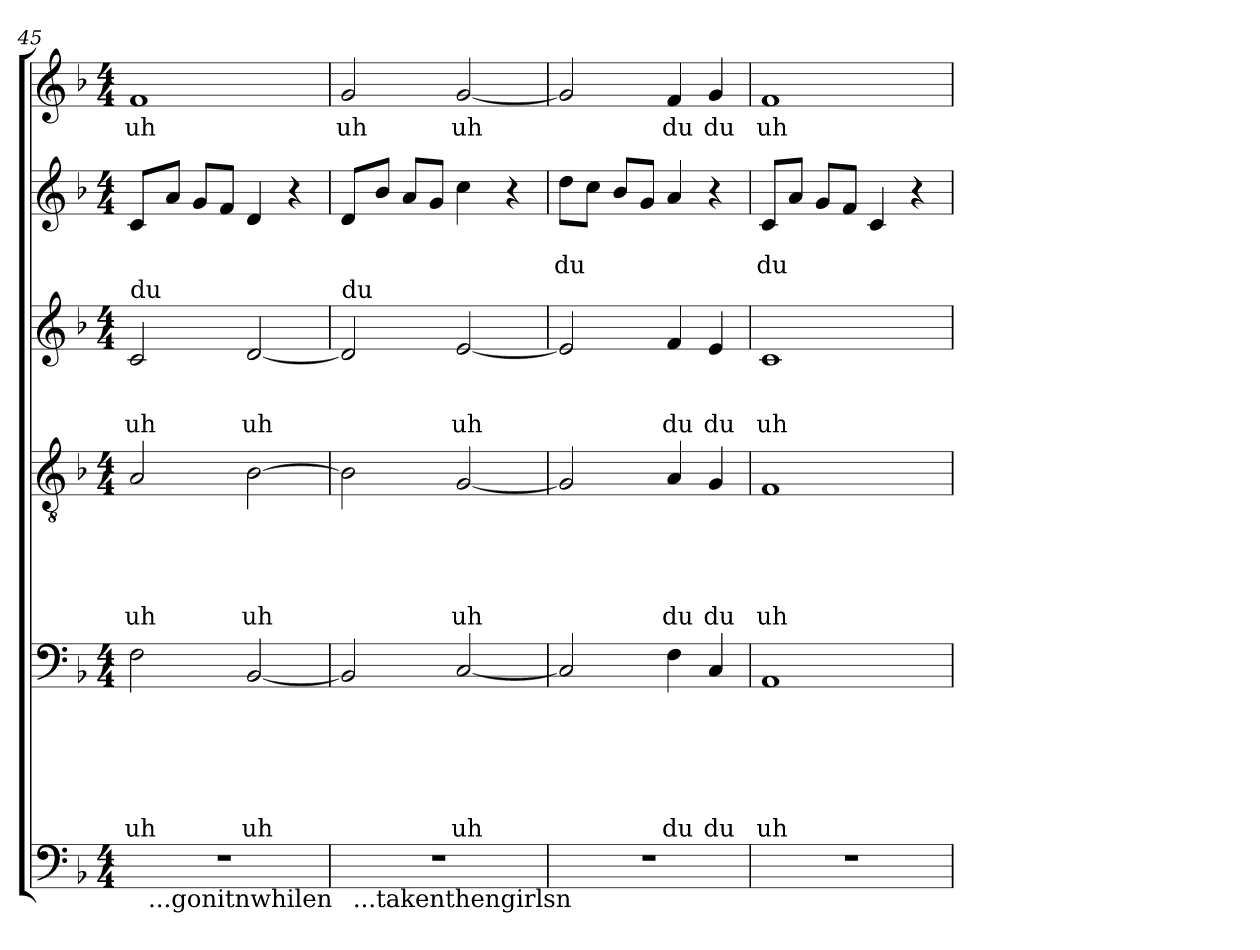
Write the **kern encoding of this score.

**kern	**kern	**text	**text	**text	**text	**text	**text	**kern	**text	**text	**text	**text	**text	**kern	**text	**text	**text	**kern	**text	**text	**kern	**text
*part6	*part5	*part5	*part5	*part5	*part5	*part5	*part5	*part4	*part4	*part4	*part4	*part4	*part4	*part3	*part3	*part3	*part3	*part2	*part2	*part2	*part1	*part1
*staff6	*staff5	*staff5	*staff5	*staff5	*staff5	*staff5	*staff5	*staff4	*staff4	*staff4	*staff4	*staff4	*staff4	*staff3	*staff3	*staff3	*staff3	*staff2	*staff2	*staff2	*staff1	*staff1
*clefF4	*clefF4	*	*	*	*	*	*	*clefGv2	*	*	*	*	*	*clefG2	*	*	*	*clefG2	*	*	*clefG2	*
*k[b-]	*k[b-]	*	*	*	*	*	*	*k[b-]	*	*	*	*	*	*k[b-]	*	*	*	*k[b-]	*	*	*k[b-]	*
*F:	*F:	*	*	*	*	*	*	*F:	*	*	*	*	*	*F:	*	*	*	*F:	*	*	*F:	*
*M4/4	*M4/4	*	*	*	*	*	*	*M4/4	*	*	*	*	*	*M4/4	*	*	*	*M4/4	*	*	*M4/4	*
=45	=45	=45	=45	=45	=45	=45	=45	=45	=45	=45	=45	=45	=45	=45	=45	=45	=45	=45	=45	=45	=45	=45
!	!	!	!	!	!	!	!	!	!	!	!	!	!	!LO:TX:a:t=du	!	!	!	!	!	!	!	!
!	!	!	!	!	!	!	!LO:LY:b	!	!	!	!	!	!LO:LY:b	!	!	!	!LO:LY:b	!	!	!	!	!LO:LY:b
*^	*	*	*	*	*	*	*	*	*	*	*	*	*	*	*	*	*	*	*	*	*	*
1r	16ryy	2F\	.	.	.	.	.	uh	2A/	.	.	.	.	uh	2c/	.	.	uh	8c/L	.	.	1f	uh
!	!LO:TX:b:t=...gonitnwhilen	!	!	!	!	!	!	!	!	!	!	!	!	!	!	!	!	!	!	!	!	!	!
.	2...ryy	.	.	.	.	.	.	.	.	.	.	.	.	.	.	.	.	.	.	.	.	.	.
.	.	.	.	.	.	.	.	.	.	.	.	.	.	.	.	.	.	.	8a/J	.	.	.	.
.	.	.	.	.	.	.	.	.	.	.	.	.	.	.	.	.	.	.	8g/L	.	.	.	.
.	.	.	.	.	.	.	.	.	.	.	.	.	.	.	.	.	.	.	8f/J	.	.	.	.
!	!	!	!	!	!	!	!	!LO:LY:b	!	!	!	!	!	!LO:LY:b	!	!	!	!LO:LY:b	!	!	!	!	!
.	.	[<2BB-/	.	.	.	.	.	uh	[>2B-\	.	.	.	.	uh	[<2d/	.	.	uh	4d/	.	.	.	.
.	.	.	.	.	.	.	.	.	.	.	.	.	.	.	.	.	.	.	4r	.	.	.	.
=46	=46	=46	=46	=46	=46	=46	=46	=46	=46	=46	=46	=46	=46	=46	=46	=46	=46	=46	=46	=46	=46	=46	=46
!	!	!	!	!	!	!	!	!	!	!	!	!	!	!	!LO:TX:a:t=du	!	!	!	!	!	!	!	!
!	!	!	!	!	!	!	!	!	!	!	!	!	!	!	!	!	!	!	!	!	!	!	!LO:LY:b
1r	32ryy	2BB-/]	.	.	.	.	.	.	2B-\]	.	.	.	.	.	2d/]	.	.	.	8d/L	.	.	2g/	uh
!	!LO:TX:b:t=...takenthengirlsn	!	!	!	!	!	!	!	!	!	!	!	!	!	!	!	!	!	!	!	!	!	!
.	2ryy	.	.	.	.	.	.	.	.	.	.	.	.	.	.	.	.	.	.	.	.	.	.
.	.	.	.	.	.	.	.	.	.	.	.	.	.	.	.	.	.	.	8b-/J	.	.	.	.
.	.	.	.	.	.	.	.	.	.	.	.	.	.	.	.	.	.	.	8a/L	.	.	.	.
.	.	.	.	.	.	.	.	.	.	.	.	.	.	.	.	.	.	.	8g/J	.	.	.	.
!	!	!	!	!	!	!	!	!LO:LY:b	!	!	!	!	!	!LO:LY:b	!	!	!	!LO:LY:b	!	!	!	!	!LO:LY:b
.	.	[<2C/	.	.	.	.	.	uh	[<2G/	.	.	.	.	uh	[<2e/	.	.	uh	4cc\	.	.	[<2g/	uh
.	4...ryy	.	.	.	.	.	.	.	.	.	.	.	.	.	.	.	.	.	.	.	.	.	.
.	.	.	.	.	.	.	.	.	.	.	.	.	.	.	.	.	.	.	4r	.	.	.	.
!!LO:LB:g=z
=47	=47	=47	=47	=47	=47	=47	=47	=47	=47	=47	=47	=47	=47	=47	=47	=47	=47	=47	=47	=47	=47	=47	=47
!	!	!	!	!	!	!	!	!	!	!	!	!	!	!	!	!	!	!	!	!	!LO:LY:b	!	!
*v	*v	*	*	*	*	*	*	*	*	*	*	*	*	*	*	*	*	*	*	*	*	*	*
1r	2C/]	.	.	.	.	.	.	2G/]	.	.	.	.	.	2e/]	.	.	.	8dd\L	.	du	2g/]	.
.	.	.	.	.	.	.	.	.	.	.	.	.	.	.	.	.	.	8cc\J	.	.	.	.
.	.	.	.	.	.	.	.	.	.	.	.	.	.	.	.	.	.	8b-/L	.	.	.	.
.	.	.	.	.	.	.	.	.	.	.	.	.	.	.	.	.	.	8g/J	.	.	.	.
!	!	!	!	!	!	!	!LO:LY:b	!	!	!	!	!	!LO:LY:b	!	!	!	!LO:LY:b	!	!	!	!	!LO:LY:b
.	4F\	.	.	.	.	.	du	4A/	.	.	.	.	du	4f/	.	.	du	4a/	.	.	4f/	du
!	!	!	!	!	!	!	!LO:LY:b	!	!	!	!	!	!LO:LY:b	!	!	!	!LO:LY:b	!	!	!	!	!LO:LY:b
.	4C/	.	.	.	.	.	du	4G/	.	.	.	.	du	4e/	.	.	du	4r	.	.	4g/	du
=48	=48	=48	=48	=48	=48	=48	=48	=48	=48	=48	=48	=48	=48	=48	=48	=48	=48	=48	=48	=48	=48	=48
!	!	!	!	!	!	!	!LO:LY:b	!	!	!	!	!	!LO:LY:b	!	!	!	!LO:LY:b	!	!	!LO:LY:b	!	!LO:LY:b
1r	1AA	.	.	.	.	.	uh	1F	.	.	.	.	uh	1c	.	.	uh	8c/L	.	du	1f	uh
.	.	.	.	.	.	.	.	.	.	.	.	.	.	.	.	.	.	8a/J	.	.	.	.
.	.	.	.	.	.	.	.	.	.	.	.	.	.	.	.	.	.	8g/L	.	.	.	.
.	.	.	.	.	.	.	.	.	.	.	.	.	.	.	.	.	.	8f/J	.	.	.	.
.	.	.	.	.	.	.	.	.	.	.	.	.	.	.	.	.	.	4c/	.	.	.	.
.	.	.	.	.	.	.	.	.	.	.	.	.	.	.	.	.	.	4r	.	.	.	.
=	=	=	=	=	=	=	=	=	=	=	=	=	=	=	=	=	=	=	=	=	=	=
*-	*-	*-	*-	*-	*-	*-	*-	*-	*-	*-	*-	*-	*-	*-	*-	*-	*-	*-	*-	*-	*-	*-
